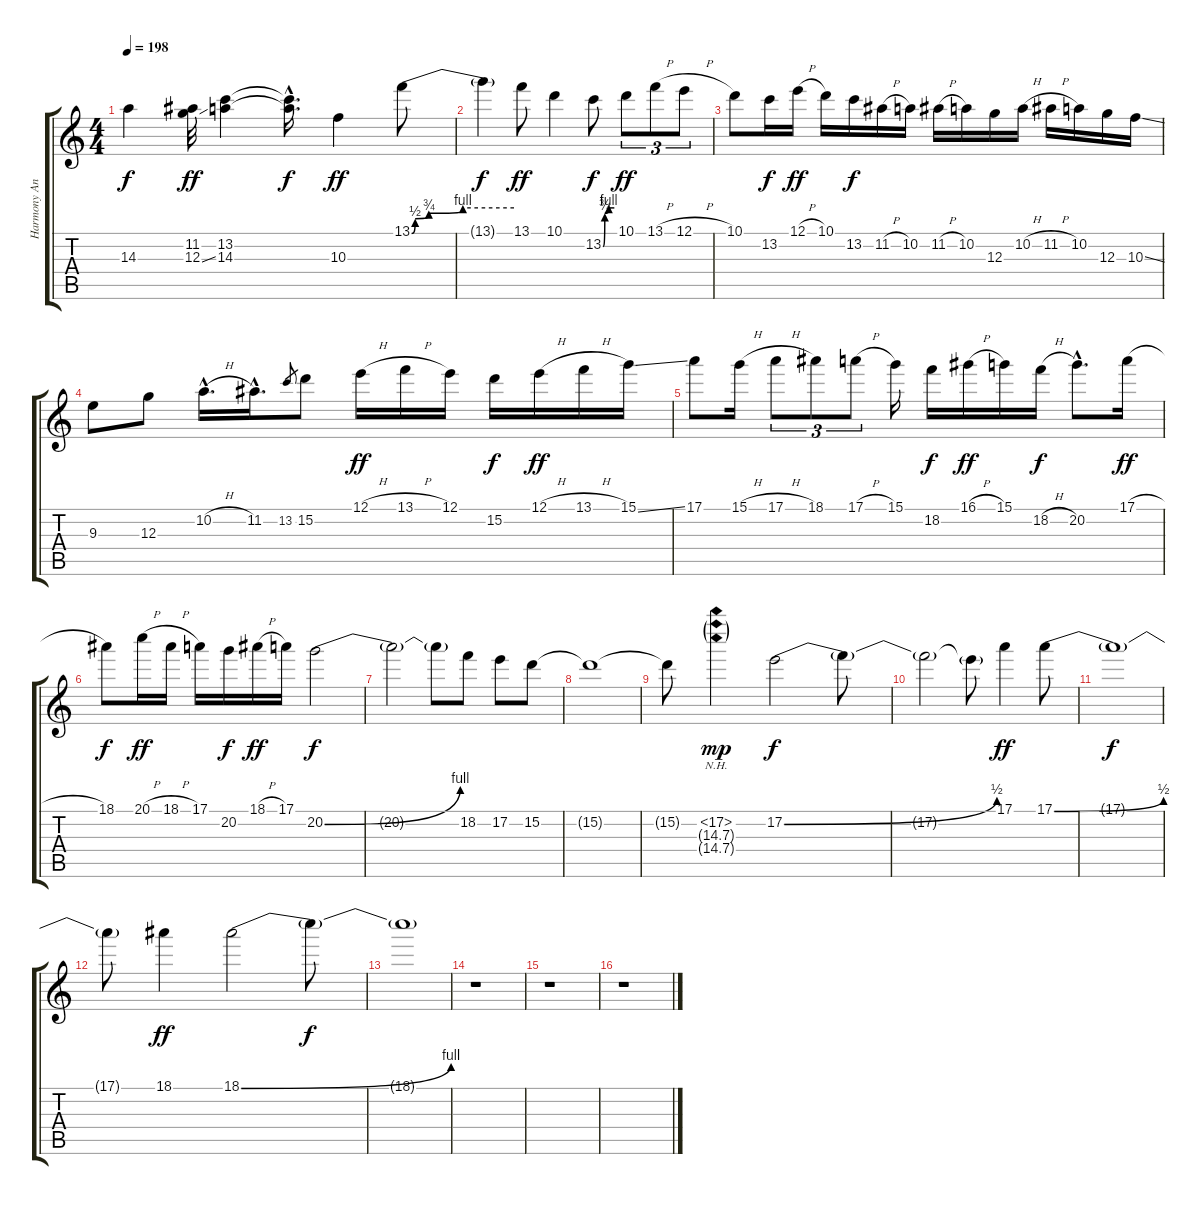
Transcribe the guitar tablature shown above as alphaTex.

\track ("Harmony And Solo" "Harmony An") {instrument distortionguitar}
\staff {score tabs}
\tuning (E4 B3 G3 D3 A2 E2) {hide}
\ts (4 4)
\tempo 198
\clef g2
\ks c
14.3{t}.4{dy f} (11.2 12.3{ss}).32{dy ff} (13.2 14.3).4 (13.2{hac t} 14.3{hac t}).16{d dy f} 10.3.4{dy ff} 13.1{be (custom 0 0 2 2 10 3 30 4 60 4)}.8 |
13.1{t}.4{dy f} 13.1.8{dy ff} 10.1.4 13.2{be (custom 0 0 9 3 30 4 60 4)}.8{dy f} 10.1.8{tu (3 2) dy ff} 13.1{h}.8{tu (3 2)} 12.1{h}.8{tu (3 2)} |
10.1.8 13.2.16{dy f} 12.1{h}.16{dy ff} 10.1.16 13.2.16{dy f} 11.2{h}.16 10.2.16 11.2{h}.16 10.2.16 12.3.16 10.2{h}.16 11.2{h}.16 10.2.16 12.3.16 10.3{ss}.16 |
9.3.8 12.3.8 10.2{h hac}.16{d} 11.2{hac}.16{d} 13.2.8{gr} 15.2.8 12.1{h}.16{dy ff} 13.1{h}.16 12.1.16 15.2.16{dy f} 12.1{h}.16{dy ff} 13.1{h}.16 15.1{ss}.16 |
17.1.8 15.1{h}.16 17.1{h}.8{tu (3 2)} 18.1.8{tu (3 2)} 17.1{h}.8{tu (3 2)} 15.1.16 18.2.16{dy f} 16.1{h}.16{dy ff} 15.1.16 18.2{h}.16{dy f} 20.2{hac}.8{d} 17.1{h}.16{dy ff} |
18.1.8{dy f} 20.1{h}.16{dy ff} 18.1{h}.16 17.1.16 20.2.16{dy f} 18.1{h}.16{dy ff} 17.1.16 20.2{be (bend 0 0 60 4)}.2{dy f} |
20.2{t}.2 20.2{t}.8 18.2.8 17.2.8 15.2.8 |
15.2{t}.1 |
15.2{t}.8 (17.2{nh} 15.3{nh g} 15.4{nh g}).4{dy mp} 17.2{be (bend 0 0 60 2)}.2{dy f} 17.2{t}.8 |
17.2{t}.2 17.2{t}.8 17.1.4{dy ff} 17.1{be (bend 0 0 60 2)}.8 |
17.1{t}.1{dy f} |
17.1{t}.8 18.1.4{dy ff} 18.1{be (bend 0 0 60 4)}.2 18.1{t}.8{dy f} |
18.1{t}.1 |
r.1 |
r.1 |
r.1
